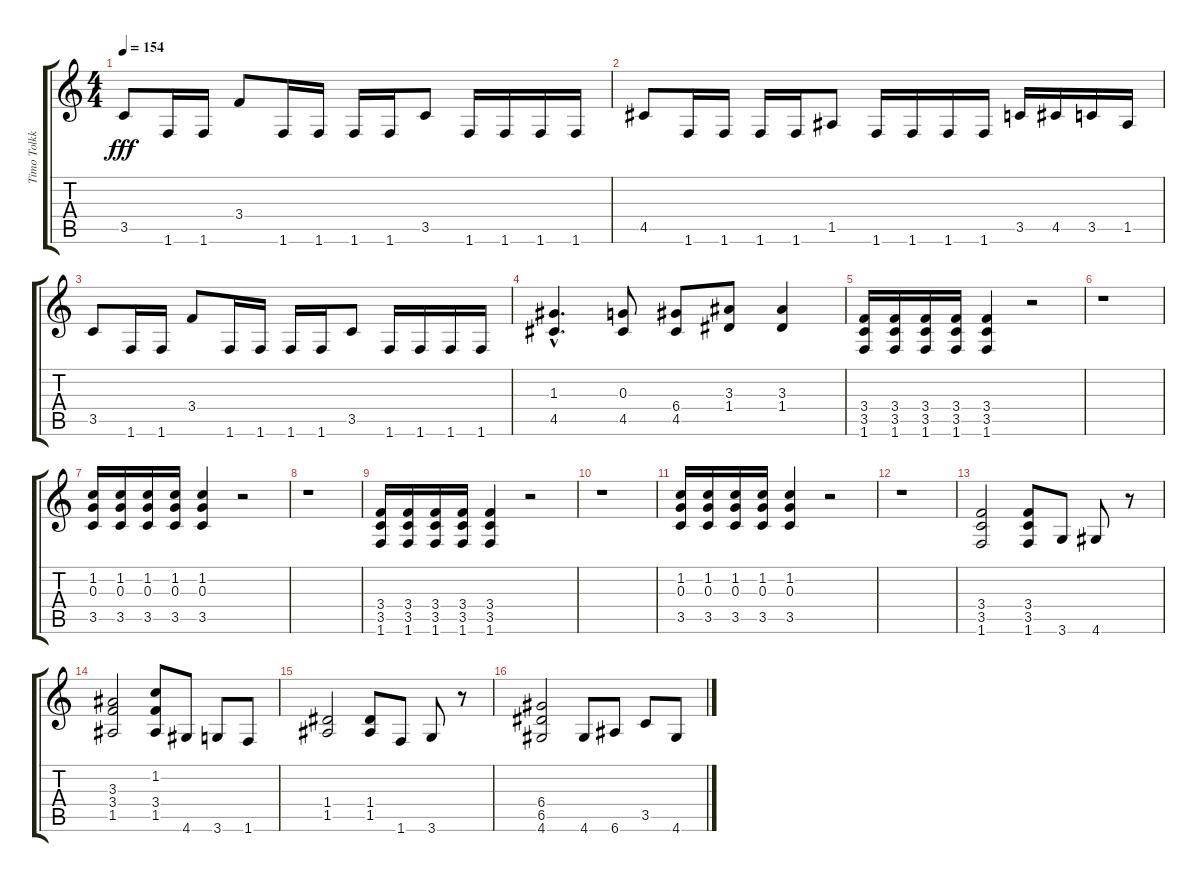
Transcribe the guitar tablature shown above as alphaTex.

\track ("Timo Tolkki" "Timo Tolkk") {instrument distortionguitar}
\staff {score tabs}
\tuning (E4 B3 G3 D3 A2 E2) {hide}
\ts (4 4)
\tempo 154
\clef g2
\ks c
3.5.8{dy fff} 1.6.16 1.6.16 3.4.8 1.6.16 1.6.16 1.6.16 1.6.16 3.5.8 1.6.16 1.6.16 1.6.16 1.6.16 |
4.5.8 1.6.16 1.6.16 1.6.16 1.6.16 1.5.8 1.6.16 1.6.16 1.6.16 1.6.16 3.5.16 4.5.16 3.5.16 1.5.16 |
3.5.8 1.6.16 1.6.16 3.4.8 1.6.16 1.6.16 1.6.16 1.6.16 3.5.8 1.6.16 1.6.16 1.6.16 1.6.16 |
(1.3{hac} 4.5{hac}).4{d} (0.3 4.5).8 (6.4 4.5).8 (3.3 1.4).8 (3.3 1.4).4 |
(3.4 3.5 1.6).16 (3.4 3.5 1.6).16 (3.4 3.5 1.6).16 (3.4 3.5 1.6).16 (3.4 3.5 1.6).4 r.2 |
r.1 |
(1.2 0.3 3.5).16 (1.2 0.3 3.5).16 (1.2 0.3 3.5).16 (1.2 0.3 3.5).16 (1.2 0.3 3.5).4 r.2 |
r.1 |
(3.4 3.5 1.6).16 (3.4 3.5 1.6).16 (3.4 3.5 1.6).16 (3.4 3.5 1.6).16 (3.4 3.5 1.6).4 r.2 |
r.1 |
(1.2 0.3 3.5).16 (1.2 0.3 3.5).16 (1.2 0.3 3.5).16 (1.2 0.3 3.5).16 (1.2 0.3 3.5).4 r.2 |
r.1 |
(3.4 3.5 1.6).2 (3.4 3.5 1.6).8 3.6.8 4.6.8 r.8 |
(3.3 3.4 1.5).2 (1.2 3.4 1.5).8 4.6.8 3.6.8 1.6.8 |
(1.4 1.5).2 (1.4 1.5).8 1.6.8 3.6.8 r.8 |
(6.4 6.5 4.6).2 4.6.8 6.6.8 3.5.8 4.6.8
